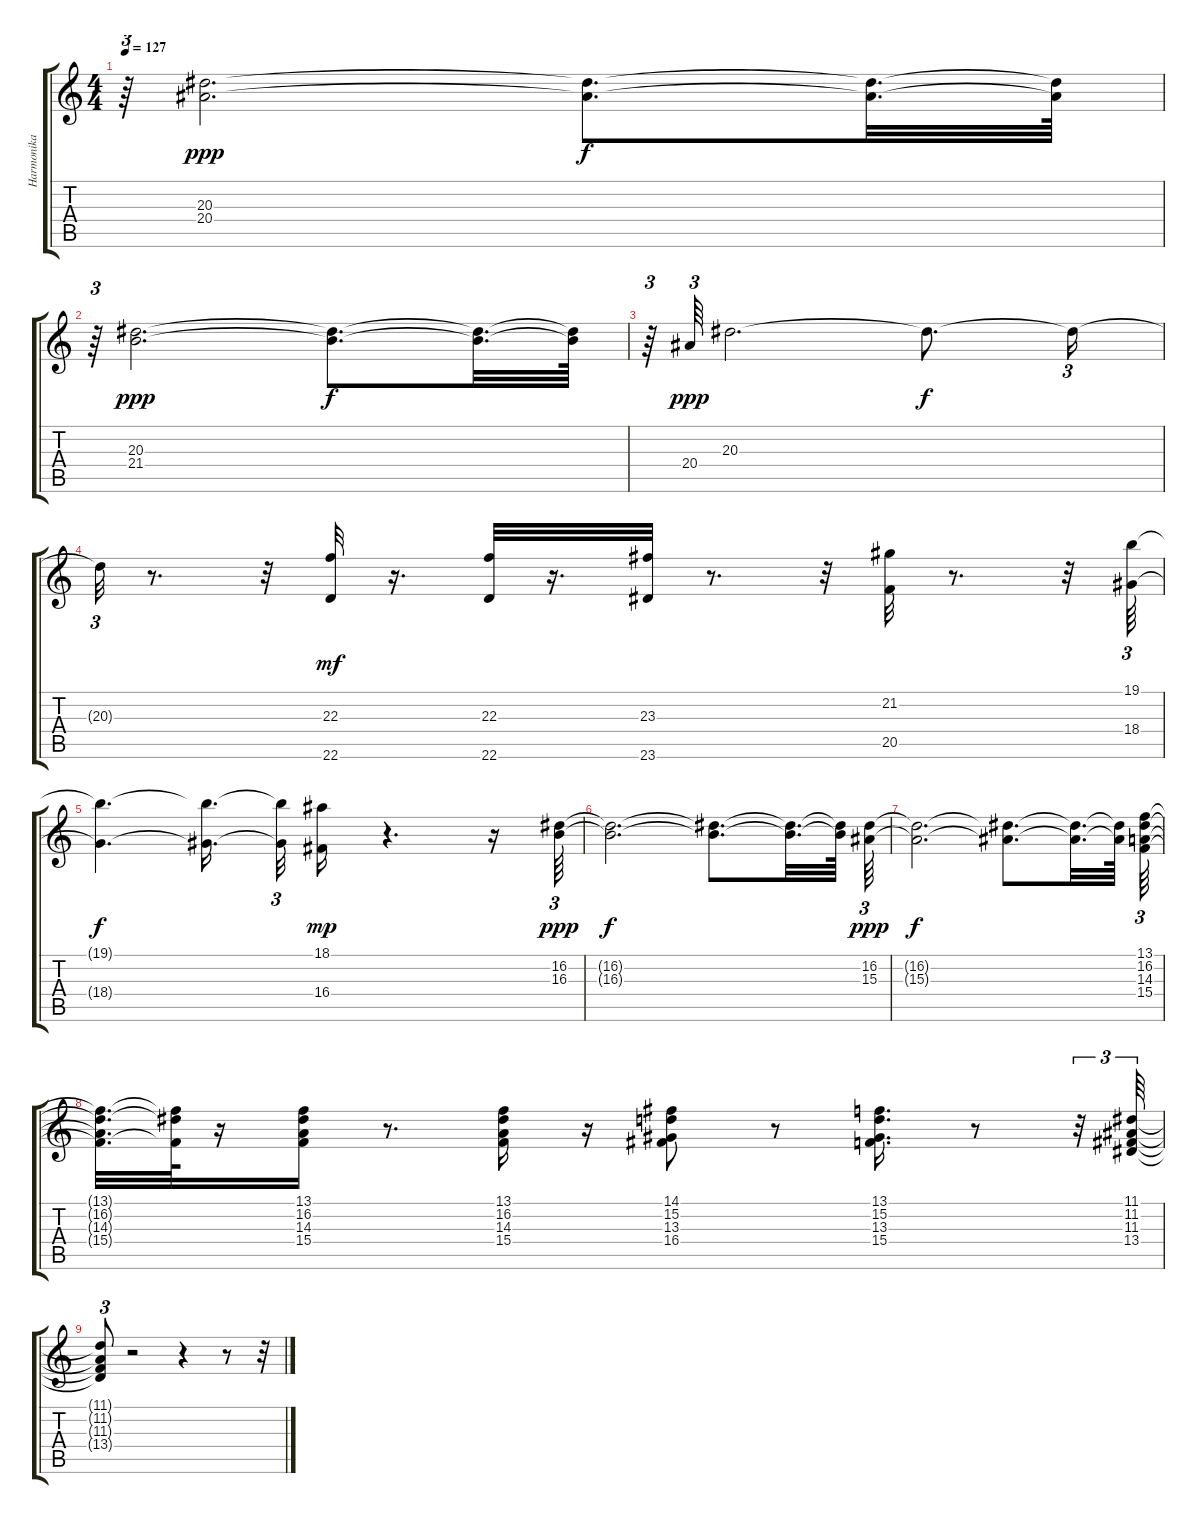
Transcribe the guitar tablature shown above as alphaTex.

\track ("Harmonika" "Harmonika") {instrument accordion}
\staff {score tabs}
\tuning (E4 B3 G3 D3 A2 E2) {hide}
\ts (4 4)
\tempo 127
\clef g2
\ks c
r.64{tu (3 2) dy f} (20.3 20.4).2{d dy ppp} (20.3{t} 20.4{t}).8{d dy f} (20.3{t} 20.4{t}).32{d} (20.3{t} 20.4{t}).64 |
r.64{tu (3 2)} (20.3 21.4).2{d dy ppp} (20.3{t} 21.4{t}).8{d dy f} (20.3{t} 21.4{t}).32{d} (20.3{t} 21.4{t}).64 |
r.64{tu (3 2)} 20.4.64{tu (3 2) dy ppp} 20.3.2{d} 20.3{t}.8{d dy f} 20.3{t}.16{tu (3 2)} |
20.3{t}.32{tu (3 2)} r.8{d} r.32 (22.3 22.6).32{dy mf} r.16{d} (22.3 22.6).32 r.16{d} (23.3 23.6).32 r.8{d} r.32 (21.2 20.5).32 r.8{d} r.32 (19.1 18.4).64{tu (3 2)} |
(19.1{t} 18.4{t}).4{d dy f} (19.1{t} 18.4{t}).16{d beam splitsecondary} (19.1{t} 18.4{t}).32{tu (3 2)} (18.1 16.4).16{dy mp} r.4{d} r.16 (16.2 16.3).64{tu (3 2) dy ppp} |
(16.2{t} 16.3{t}).2{d dy f} (16.2{t} 16.3{t}).8{d} (16.2{t} 16.3{t}).32{d} (16.2{t} 16.3{t}).64 (16.2 15.3).64{tu (3 2) dy ppp} |
(16.2{t} 15.3{t}).2{d dy f} (16.2{t} 15.3{t}).8{d} (16.2{t} 15.3{t}).32{d} (16.2{t} 15.3{t}).64 (13.1 16.2 14.3 15.4).64{tu (3 2)} |
(13.1{t} 16.2{t} 14.3{t} 15.4{t}).32{d} (13.1{t} 16.2{t} 15.4{t}).64 r.16 (13.1 16.2 14.3 15.4).16 r.8{d} (13.1 16.2 14.3 15.4).16 r.16 (14.1 15.2 13.3 16.4).8 r.8 (13.1 15.2 13.3 15.4).16{d} r.8 r.32{tu (3 2)} (11.1 11.2 11.3 13.4).64{tu (3 2)} |
(11.1{t} 11.2{t} 11.3{t} 13.4{t}).8{tu (3 2)} r.2 r.4 r.8 r.32
